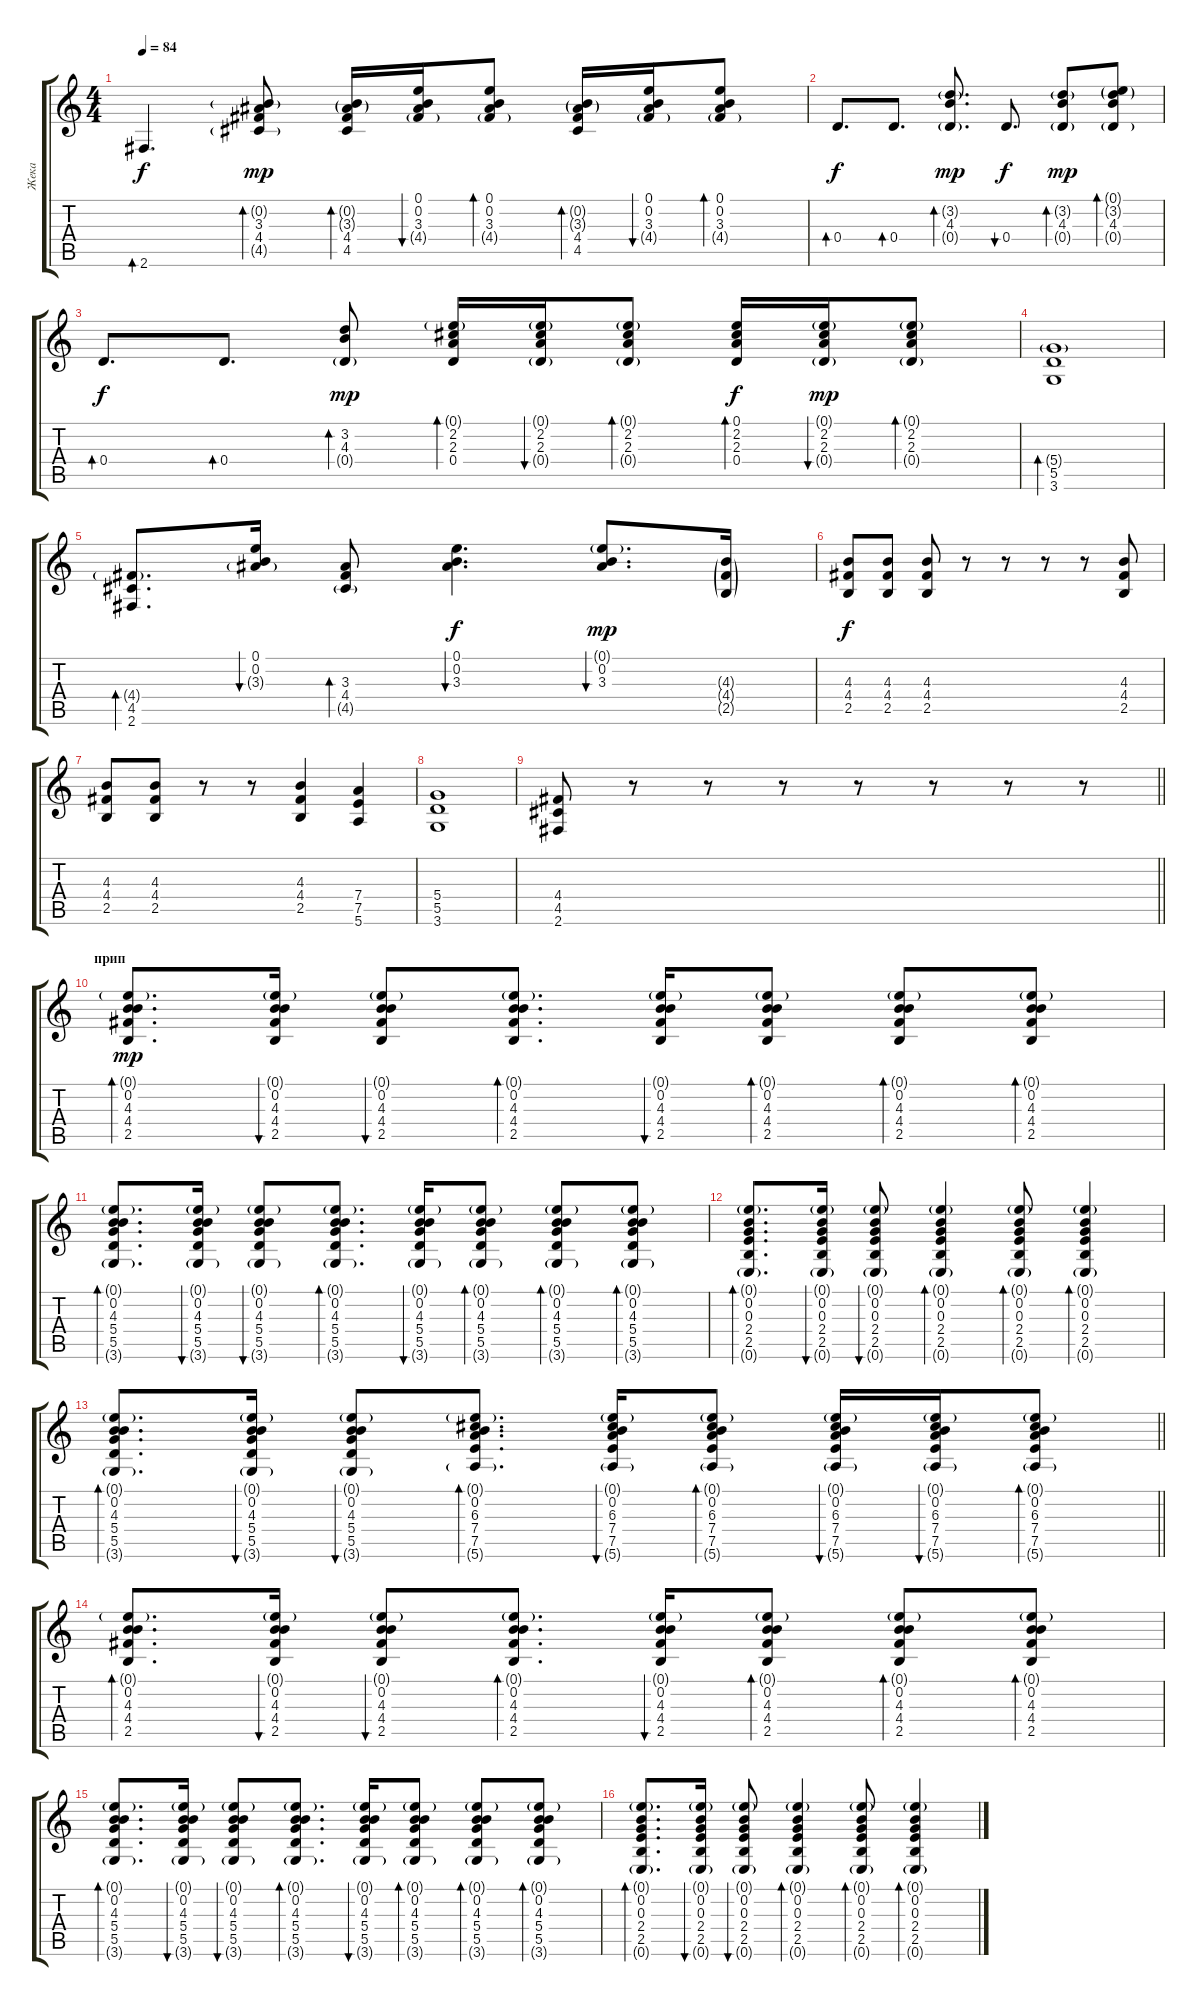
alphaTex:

\track ("Жека" "Жека") {instrument electricguitarjazz}
\staff {score tabs}
\tuning (E4 B3 G3 D3 A2 E2) {hide}
\ts (4 4)
\tempo 84
\clef g2
\ks c
2.6.4{d bd 120 dy f} (0.2{g} 3.3 4.4 4.5{g}).8{bd 120 dy mp} (0.2{g} 3.3{g} 4.4 4.5).16{bd 120} (0.1 0.2 3.3 4.4{g}).16{bu 120} (0.1 0.2 3.3 4.4{g}).8{bd 120} (0.2{g} 3.3{g} 4.4 4.5).16{bd 120} (0.1 0.2 3.3 4.4{g}).16{bu 120} (0.1 0.2 3.3 4.4{g}).8{bd 120} |
0.4.8{d bd 120 dy f} 0.4.8{d bd 120} (3.2{g} 4.3 0.4{g}).8{d bd 120 dy mp} 0.4.8{d bu 120 dy f} (3.2{g} 4.3 0.4{g}).8{bd 120 dy mp} (0.1{g} 3.2{g} 4.3 0.4{g}).8{bd 120} |
0.4.8{d bd 120 dy f} 0.4.8{d bd 120} (3.2 4.3 0.4{g}).8{bd 120 dy mp} (0.1{g} 2.2 2.3 0.4).16{bd 120} (0.1{g} 2.2 2.3 0.4{g}).16{bu 120} (0.1{g} 2.2 2.3 0.4{g}).8{bd 120} (0.1 2.2 2.3 0.4).16{bd 120 dy f} (0.1{g} 2.2 2.3 0.4{g}).16{bu 120 dy mp} (0.1{g} 2.2 2.3 0.4{g}).8{bd 120} |
(5.4{g} 5.5 3.6).1{bd 120} |
(4.4{g} 4.5 2.6).8{d bd 120} (0.1 0.2 3.3{g}).16{bu 120} (3.3 4.4 4.5{g}).8{bd 120} (0.1 0.2 3.3).4{d bu 120 dy f} (0.1{g} 0.2 3.3).8{d bu 120 dy mp} (4.3{g} 4.4{g} 2.5{g}).16{volume 5 instrument overdrivenguitar} |
(4.3 4.4 2.5).8{dy f volume 5 instrument overdrivenguitar} (4.3 4.4 2.5).8 (4.3 4.4 2.5).8 r.8 r.8 r.8 r.8 (4.3 4.4 2.5).8 |
(4.3 4.4 2.5).8{volume 5 instrument overdrivenguitar} (4.3 4.4 2.5).8 r.8 r.8 (4.3 4.4 2.5).4 (7.4 7.5 5.6).4 |
(5.4 5.5 3.6).1 |
\barLineRight lightlight
(4.4 4.5 2.6).8 r.8 r.8 r.8 r.8 r.8 r.8 r.8 |
\section ("" "прип")
(0.1{g} 0.2 4.3 4.4 2.5).8{d bd 60 dy mp volume 13 instrument electricguitarjazz} (0.1{g} 0.2 4.3 4.4 2.5).16{bu 60} (0.1{g} 0.2 4.3 4.4 2.5).8{bu 60} (0.1{g} 0.2 4.3 4.4 2.5).8{d bd 60} (0.1{g} 0.2 4.3 4.4 2.5).16{bu 60} (0.1{g} 0.2 4.3 4.4 2.5).8{bd 60} (0.1{g} 0.2 4.3 4.4 2.5).8{bd 120} (0.1{g} 0.2 4.3 4.4 2.5).8{bd 60} |
(0.1{g} 0.2 4.3 5.4 5.5 3.6{g}).8{d bd 60} (0.1{g} 0.2 4.3 5.4 5.5 3.6{g}).16{bu 60} (0.1{g} 0.2 4.3 5.4 5.5 3.6{g}).8{bu 60} (0.1{g} 0.2 4.3 5.4 5.5 3.6{g}).8{d bd 60} (0.1{g} 0.2 4.3 5.4 5.5 3.6{g}).16{bu 60} (0.1{g} 0.2 4.3 5.4 5.5 3.6{g}).8{bd 60} (0.1{g} 0.2 4.3 5.4 5.5 3.6{g}).8{bd 120} (0.1{g} 0.2 4.3 5.4 5.5 3.6{g}).8{bd 60} |
(0.1{g} 0.2 0.3 2.4 2.5 0.6{g}).8{d bd 60} (0.1{g} 0.2 0.3 2.4 2.5 0.6{g}).16{bu 60} (0.1{g} 0.2 0.3 2.4 2.5 0.6{g}).8{bu 60} (0.1{g} 0.2 0.3 2.4 2.5 0.6{g}).4{bd 60} (0.1{g} 0.2 0.3 2.4 2.5 0.6{g}).8{bd 60} (0.1{g} 0.2 0.3 2.4 2.5 0.6{g}).4{bd 120} |
\barLineRight lightlight
(0.1{g} 0.2 4.3 5.4 5.5 3.6{g}).8{d bd 60} (0.1{g} 0.2 4.3 5.4 5.5 3.6{g}).16{bu 60} (0.1{g} 0.2 4.3 5.4 5.5 3.6{g}).8{bu 60} (0.1{g} 0.2 6.3 7.4 7.5 5.6{g}).8{d bd 60} (0.1{g} 0.2 6.3 7.4 7.5 5.6{g}).16{bu 60} (0.1{g} 0.2 6.3 7.4 7.5 5.6{g}).8{bd 60} (0.1{g} 0.2 6.3 7.4 7.5 5.6{g}).16{bu 60} (0.1{g} 0.2 6.3 7.4 7.5 5.6{g}).16{bu 60} (0.1{g} 0.2 6.3 7.4 7.5 5.6{g}).8{bd 60} |
(0.1{g} 0.2 4.3 4.4 2.5).8{d bd 60 volume 13 instrument electricguitarjazz} (0.1{g} 0.2 4.3 4.4 2.5).16{bu 60} (0.1{g} 0.2 4.3 4.4 2.5).8{bu 60} (0.1{g} 0.2 4.3 4.4 2.5).8{d bd 60} (0.1{g} 0.2 4.3 4.4 2.5).16{bu 60} (0.1{g} 0.2 4.3 4.4 2.5).8{bd 60} (0.1{g} 0.2 4.3 4.4 2.5).8{bd 120} (0.1{g} 0.2 4.3 4.4 2.5).8{bd 60} |
(0.1{g} 0.2 4.3 5.4 5.5 3.6{g}).8{d bd 60} (0.1{g} 0.2 4.3 5.4 5.5 3.6{g}).16{bu 60} (0.1{g} 0.2 4.3 5.4 5.5 3.6{g}).8{bu 60} (0.1{g} 0.2 4.3 5.4 5.5 3.6{g}).8{d bd 60} (0.1{g} 0.2 4.3 5.4 5.5 3.6{g}).16{bu 60} (0.1{g} 0.2 4.3 5.4 5.5 3.6{g}).8{bd 60} (0.1{g} 0.2 4.3 5.4 5.5 3.6{g}).8{bd 120} (0.1{g} 0.2 4.3 5.4 5.5 3.6{g}).8{bd 60} |
(0.1{g} 0.2 0.3 2.4 2.5 0.6{g}).8{d bd 60} (0.1{g} 0.2 0.3 2.4 2.5 0.6{g}).16{bu 60} (0.1{g} 0.2 0.3 2.4 2.5 0.6{g}).8{bu 60} (0.1{g} 0.2 0.3 2.4 2.5 0.6{g}).4{bd 60} (0.1{g} 0.2 0.3 2.4 2.5 0.6{g}).8{bd 60} (0.1{g} 0.2 0.3 2.4 2.5 0.6{g}).4{bd 120}
